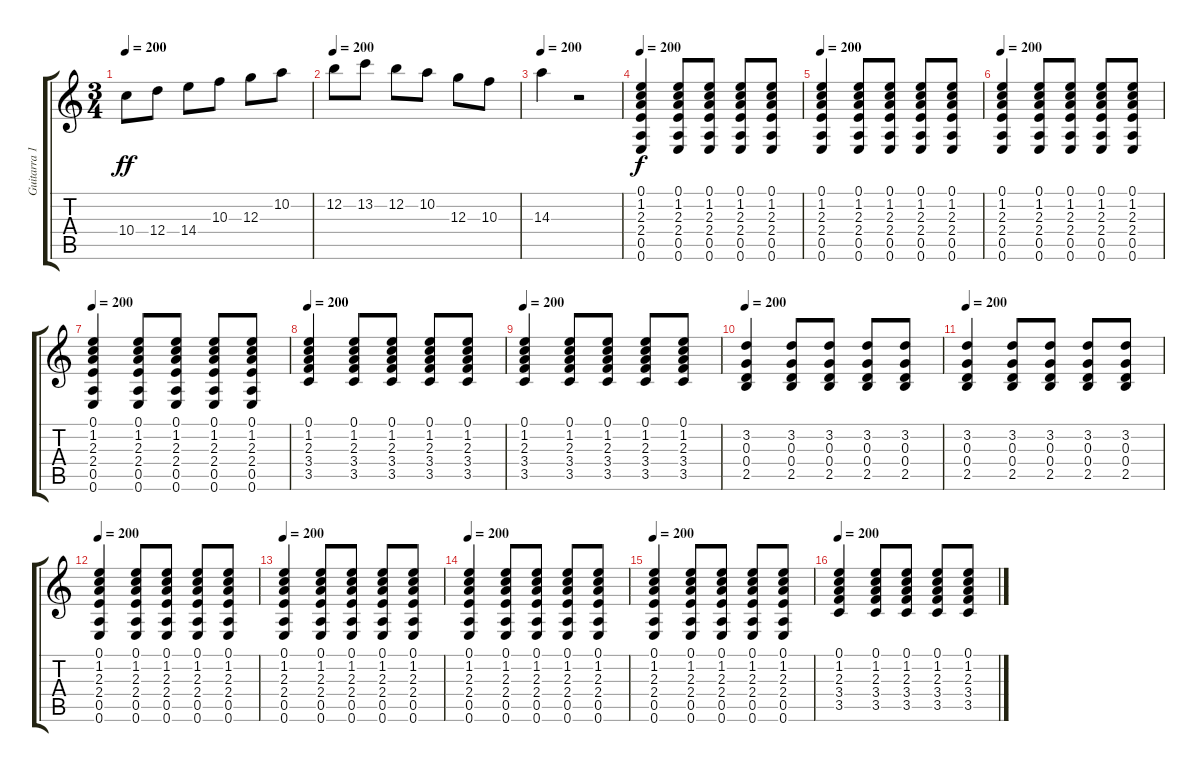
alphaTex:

\track ("Guitarra 1" "Guitarra 1") {instrument acousticguitarsteel}
\staff {score tabs}
\tuning (E4 B3 G3 D3 A2 E2) {hide}
\ts (3 4)
\tempo 200
\clef g2
\ks c
10.4.8{dy ff instrument overdrivenguitar} 12.4.8{instrument overdrivenguitar} 14.4.8{instrument overdrivenguitar} 10.3.8{instrument overdrivenguitar} 12.3.8{instrument overdrivenguitar} 10.2.8{instrument overdrivenguitar} |
\tempo 200
12.2.8{instrument overdrivenguitar} 13.2.8{instrument overdrivenguitar} 12.2.8{instrument overdrivenguitar} 10.2.8{instrument overdrivenguitar} 12.3.8{instrument overdrivenguitar} 10.3.8{instrument overdrivenguitar} |
\tempo 120
\tempo 200
14.3.4{instrument overdrivenguitar} r.2{instrument acousticguitarsteel} |
\tempo 200
(0.1 1.2 2.3 2.4 0.5 0.6).4{dy f volume 9} (0.1 1.2 2.3 2.4 0.5 0.6).8 (0.1 1.2 2.3 2.4 0.5 0.6).8 (0.1 1.2 2.3 2.4 0.5 0.6).8 (0.1 1.2 2.3 2.4 0.5 0.6).8 |
\tempo 200
(0.1 1.2 2.3 2.4 0.5 0.6).4 (0.1 1.2 2.3 2.4 0.5 0.6).8 (0.1 1.2 2.3 2.4 0.5 0.6).8 (0.1 1.2 2.3 2.4 0.5 0.6).8 (0.1 1.2 2.3 2.4 0.5 0.6).8 |
\tempo 200
(0.1 1.2 2.3 2.4 0.5 0.6).4 (0.1 1.2 2.3 2.4 0.5 0.6).8 (0.1 1.2 2.3 2.4 0.5 0.6).8 (0.1 1.2 2.3 2.4 0.5 0.6).8 (0.1 1.2 2.3 2.4 0.5 0.6).8 |
\tempo 200
(0.1 1.2 2.3 2.4 0.5 0.6).4 (0.1 1.2 2.3 2.4 0.5 0.6).8 (0.1 1.2 2.3 2.4 0.5 0.6).8 (0.1 1.2 2.3 2.4 0.5 0.6).8 (0.1 1.2 2.3 2.4 0.5 0.6).8 |
\tempo 200
(0.1 1.2 2.3 3.4 3.5).4 (0.1 1.2 2.3 3.4 3.5).8 (0.1 1.2 2.3 3.4 3.5).8 (0.1 1.2 2.3 3.4 3.5).8 (0.1 1.2 2.3 3.4 3.5).8 |
\tempo 200
(0.1 1.2 2.3 3.4 3.5).4 (0.1 1.2 2.3 3.4 3.5).8 (0.1 1.2 2.3 3.4 3.5).8 (0.1 1.2 2.3 3.4 3.5).8 (0.1 1.2 2.3 3.4 3.5).8 |
\tempo 200
(3.2 0.3 0.4 2.5).4 (3.2 0.3 0.4 2.5).8 (3.2 0.3 0.4 2.5).8 (3.2 0.3 0.4 2.5).8 (3.2 0.3 0.4 2.5).8 |
\tempo 200
(3.2 0.3 0.4 2.5).4 (3.2 0.3 0.4 2.5).8 (3.2 0.3 0.4 2.5).8 (3.2 0.3 0.4 2.5).8 (3.2 0.3 0.4 2.5).8 |
\tempo 200
(0.1 1.2 2.3 2.4 0.5 0.6).4{volume 9} (0.1 1.2 2.3 2.4 0.5 0.6).8 (0.1 1.2 2.3 2.4 0.5 0.6).8 (0.1 1.2 2.3 2.4 0.5 0.6).8 (0.1 1.2 2.3 2.4 0.5 0.6).8 |
\tempo 200
(0.1 1.2 2.3 2.4 0.5 0.6).4 (0.1 1.2 2.3 2.4 0.5 0.6).8 (0.1 1.2 2.3 2.4 0.5 0.6).8 (0.1 1.2 2.3 2.4 0.5 0.6).8 (0.1 1.2 2.3 2.4 0.5 0.6).8 |
\tempo 200
(0.1 1.2 2.3 2.4 0.5 0.6).4 (0.1 1.2 2.3 2.4 0.5 0.6).8 (0.1 1.2 2.3 2.4 0.5 0.6).8 (0.1 1.2 2.3 2.4 0.5 0.6).8 (0.1 1.2 2.3 2.4 0.5 0.6).8 |
\tempo 200
(0.1 1.2 2.3 2.4 0.5 0.6).4 (0.1 1.2 2.3 2.4 0.5 0.6).8 (0.1 1.2 2.3 2.4 0.5 0.6).8 (0.1 1.2 2.3 2.4 0.5 0.6).8 (0.1 1.2 2.3 2.4 0.5 0.6).8 |
\tempo 200
(0.1 1.2 2.3 3.4 3.5).4 (0.1 1.2 2.3 3.4 3.5).8 (0.1 1.2 2.3 3.4 3.5).8 (0.1 1.2 2.3 3.4 3.5).8 (0.1 1.2 2.3 3.4 3.5).8
